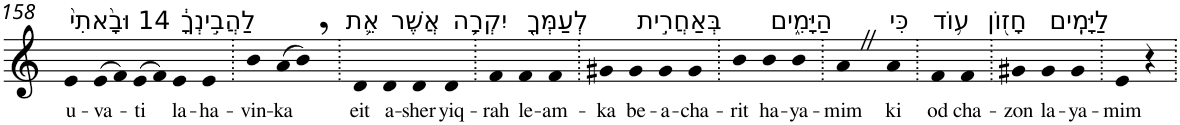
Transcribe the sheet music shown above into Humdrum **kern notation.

**kern	**text
*part1	*part1
*staff1	*staff1
*I"Piano	*
*I'Pno	*
!!LO:PB:g=z
*clefG2	*
*k[]	*
=158	=158
!LO:TX:a:t=14 וּבָ֙אתִי֙	!
!	!LO:LY:b
4e	u-
!	!LO:LY:b
(>8e	-va-
8f)	.
!	!LO:LY:b
(>8e	-ti
8f)	.
!LO:TX:a:t=לַהֲבִ֣ינְךָ֔	!
!	!LO:LY:b
4e	la-
!	!LO:LY:b
4e	-ha-
=159.	=159.
!	!LO:LY:b
4b	-vin-
!	!LO:LY:b
(>8a	-ka
8b,)	.
=160.	=160.
!LO:TX:a:t=אֵ֛ת	!
!	!LO:LY:b
4d	eit
!LO:TX:a:t=אֲשֶׁר	!
!	!LO:LY:b
4d	a-
!	!LO:LY:b
4d	-sher
!LO:TX:a:t=יִקְרָ֥ה	!
!	!LO:LY:b
4d	yiq-
=161.	=161.
!	!LO:LY:b
4f	-rah
!LO:TX:a:t=לְעַמְּךָ֖	!
!	!LO:LY:b
4f	le-
!	!LO:LY:b
4f	-am-
=162.	=162.
!	!LO:LY:b
4g#X	-ka
!LO:TX:a:t=בְּאַחֲרִ֣ית	!
!	!LO:LY:b
4g#	be-
!	!LO:LY:b
4g#	-a-
!	!LO:LY:b
4g#	-cha-
=163.	=163.
!	!LO:LY:b
4b	-rit
!LO:TX:a:t=הַיָּמִ֑ים	!
!	!LO:LY:b
4b	ha-
!	!LO:LY:b
4b	-ya-
=164.	=164.
!	!LO:LY:b
4aZ	-mim
!LO:TX:a:t=כִּי	!
!	!LO:LY:b
4a	ki
=165.	=165.
!LO:TX:a:t=ע֥וֹד	!
!	!LO:LY:b
4f	od
!LO:TX:a:t=חָז֖וֹן	!
!	!LO:LY:b
4f	cha-
=166.	=166.
!	!LO:LY:b
4g#X	-zon
!LO:TX:a:t=לַיָּמִֽים	!
!	!LO:LY:b
4g#	la-
!	!LO:LY:b
4g#	-ya-
=167.	=167.
!	!LO:LY:b
4e	-mim
4r	.
=.	=.
*-	*-
